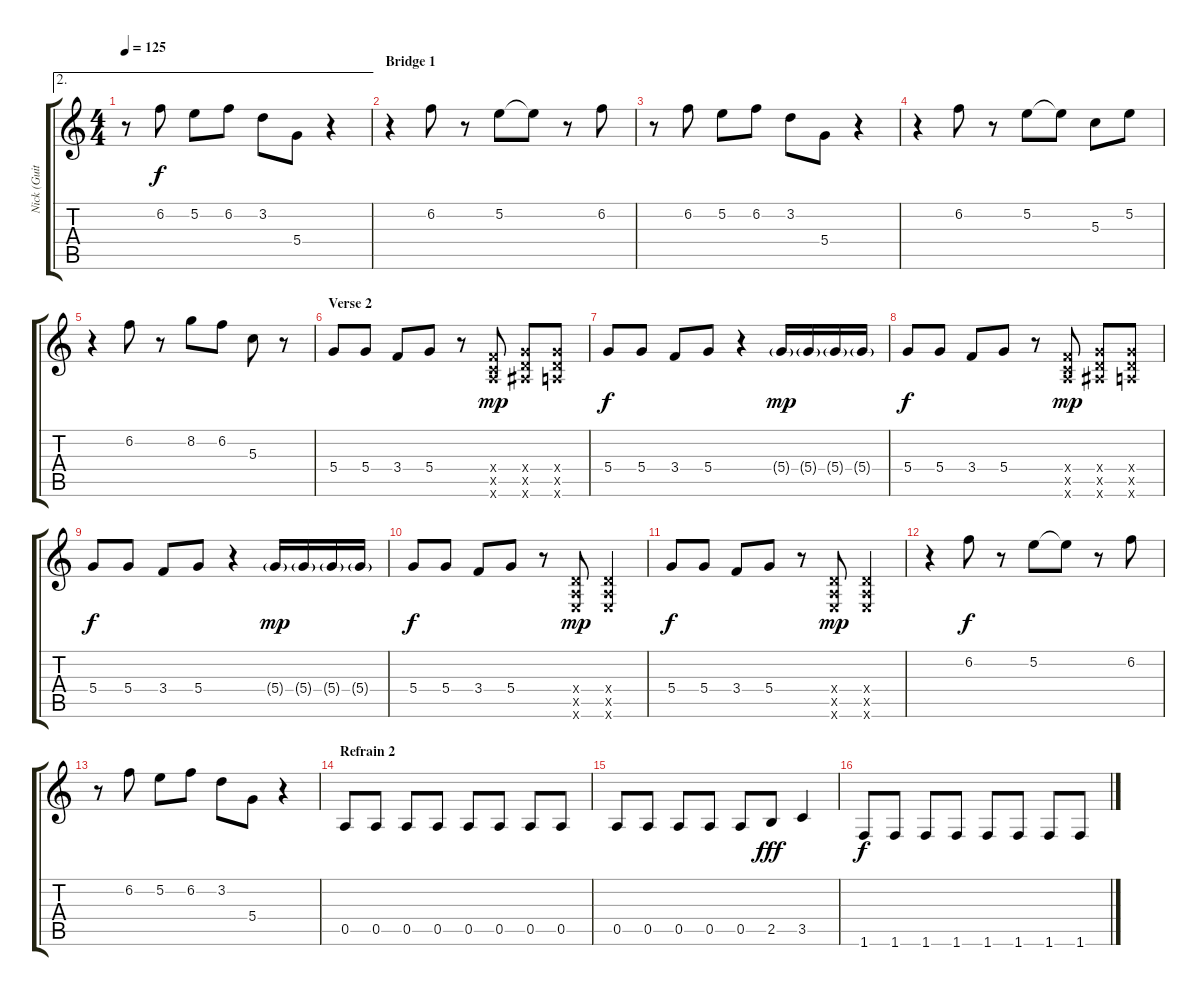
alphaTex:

\track ("Nick (Guitar 2)" "Nick (Guit") {instrument distortionguitar}
\staff {score tabs}
\tuning (E4 B3 G3 D3 A2 E2) {hide}
\ae 2
\ts (4 4)
\tempo 125
\clef g2
\ks c
r.8{dy f} 6.2.8 5.2.8 6.2.8 3.2.8 5.4.8 r.4 |
\section ("" "Bridge 1")
r.4 6.2.8 r.8 5.2.8 5.2{t}.8 r.8 6.2.8 |
r.8 6.2.8 5.2.8 6.2.8 3.2.8 5.4.8 r.4 |
r.4 6.2.8 r.8 5.2.8 5.2{t}.8 5.3.8 5.2.8 |
r.4 6.2.8 r.8 8.2.8 6.2.8 5.3.8 r.8 |
\section ("" "Verse 2")
5.4.8 5.4.8 3.4.8 5.4.8 r.8 (3.4{x} 3.5{x} 5.6{x}).8{dy mp} (5.4{x} 5.5{x} 6.6{x}).8 (5.4{x} 5.5{x} 5.6{x}).8 |
5.4.8{dy f} 5.4.8 3.4.8 5.4.8 r.4 5.4{g}.16{dy mp} 5.4{g}.16 5.4{g}.16 5.4{g}.16 |
5.4.8{dy f} 5.4.8 3.4.8 5.4.8 r.8 (3.4{x} 3.5{x} 5.6{x}).8{dy mp} (5.4{x} 5.5{x} 6.6{x}).8 (5.4{x} 5.5{x} 5.6{x}).8 |
5.4.8{dy f} 5.4.8 3.4.8 5.4.8 r.4 5.4{g}.16{dy mp} 5.4{g}.16 5.4{g}.16 5.4{g}.16 |
5.4.8{dy f} 5.4.8 3.4.8 5.4.8 r.8 (0.4{x} 0.5{x} 0.6{x}).8{dy mp} (0.4{x} 0.5{x} 0.6{x}).4 |
5.4.8{dy f} 5.4.8 3.4.8 5.4.8 r.8 (0.4{x} 0.5{x} 0.6{x}).8{dy mp} (0.4{x} 0.5{x} 0.6{x}).4 |
r.4 6.2.8{dy f} r.8 5.2.8 5.2{t}.8 r.8 6.2.8 |
r.8 6.2.8 5.2.8 6.2.8 3.2.8 5.4.8 r.4 |
\section ("" "Refrain 2")
0.5.8 0.5.8 0.5.8 0.5.8 0.5.8 0.5.8 0.5.8 0.5.8 |
0.5.8 0.5.8 0.5.8 0.5.8 0.5.8 2.5.8{dy fff} 3.5.4 |
1.6.8{dy f} 1.6.8 1.6.8 1.6.8 1.6.8 1.6.8 1.6.8 1.6.8
